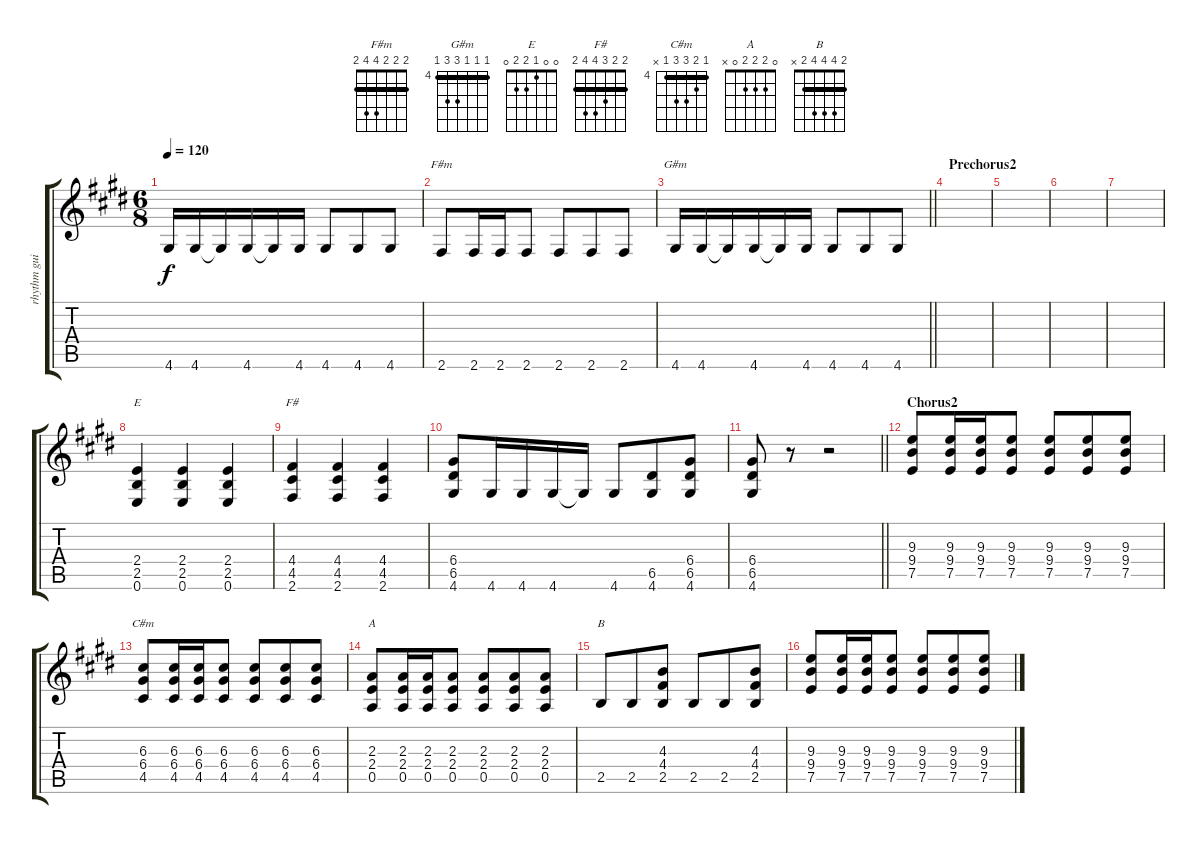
\track ("rhythm guitar" "rhythm gui") {instrument distortionguitar}
\staff {score tabs}
\tuning (E4 B3 G3 D3 A2 E2) {hide}
\chord ("F#m" 2 2 2 4 4 2) {barre 2}
\chord ("G#m" 4 4 4 6 6 4) {firstfret 4 barre 4}
\chord ("E" 0 0 1 2 2 0)
\chord ("F#" 2 2 3 4 4 2) {barre 2}
\chord ("C#m" 4 5 6 6 4 x) {firstfret 4 barre 4}
\chord ("A" 0 2 2 2 0 x)
\chord ("B" 2 4 4 4 2 x) {barre 2}
\ts (6 8)
\tempo 120
\clef g2
\ks e
4.6.16{dy f} 4.6.16 4.6{t}.16 4.6.16 4.6{t}.16 4.6.16 4.6.8 4.6.8 4.6.8 |
2.6.8{ch "F#m"} 2.6.16 2.6.16 2.6.8 2.6.8 2.6.8 2.6.8 |
\barLineRight lightlight
4.6.16{ch "G#m"} 4.6.16 4.6{t}.16 4.6.16 4.6{t}.16 4.6.16 4.6.8 4.6.8 4.6.8 |
\section ("" "Prechorus2")
|
|
|
|
(2.4 2.5 0.6).4{ch "E"} (2.4 2.5 0.6).4 (2.4 2.5 0.6).4 |
(4.4 4.5 2.6).4{ch "F#"} (4.4 4.5 2.6).4 (4.4 4.5 2.6).4 |
(6.4 6.5 4.6).8 4.6.16 4.6.16 4.6.16 4.6{t}.16 4.6.8 (6.5 4.6).8 (6.4 6.5 4.6).8 |
\barLineRight lightlight
(6.4 6.5 4.6).8 r.8 r.2 |
\section ("" "Chorus2")
(9.3 9.4 7.5).8 (9.3 9.4 7.5).16 (9.3 9.4 7.5).16 (9.3 9.4 7.5).8 (9.3 9.4 7.5).8 (9.3 9.4 7.5).8 (9.3 9.4 7.5).8 |
(6.3 6.4 4.5).8{ch "C#m"} (6.3 6.4 4.5).16 (6.3 6.4 4.5).16 (6.3 6.4 4.5).8 (6.3 6.4 4.5).8 (6.3 6.4 4.5).8 (6.3 6.4 4.5).8 |
(2.3 2.4 0.5).8{ch "A"} (2.3 2.4 0.5).16 (2.3 2.4 0.5).16 (2.3 2.4 0.5).8 (2.3 2.4 0.5).8 (2.3 2.4 0.5).8 (2.3 2.4 0.5).8 |
2.5.8{ch "B"} 2.5.8 (4.3 4.4 2.5).8 2.5.8 2.5.8 (4.3 4.4 2.5).8 |
(9.3 9.4 7.5).8 (9.3 9.4 7.5).16 (9.3 9.4 7.5).16 (9.3 9.4 7.5).8 (9.3 9.4 7.5).8 (9.3 9.4 7.5).8 (9.3 9.4 7.5).8
